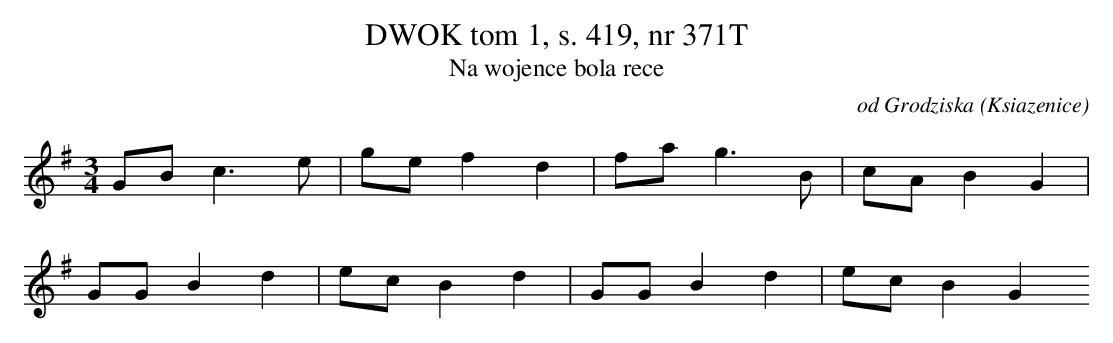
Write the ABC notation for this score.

X:1
T: DWOK tom 1, s. 419, nr 371T
T: Na wojence bola rece
O: od Grodziska (Ksiazenice)
M: 3/4
L: 1/8
K: G
GBc3e | gef2d2 | fag3B | cAB2G2 |
GGB2d2 | ecB2d2 | GGB2d2 | ecB2G2
